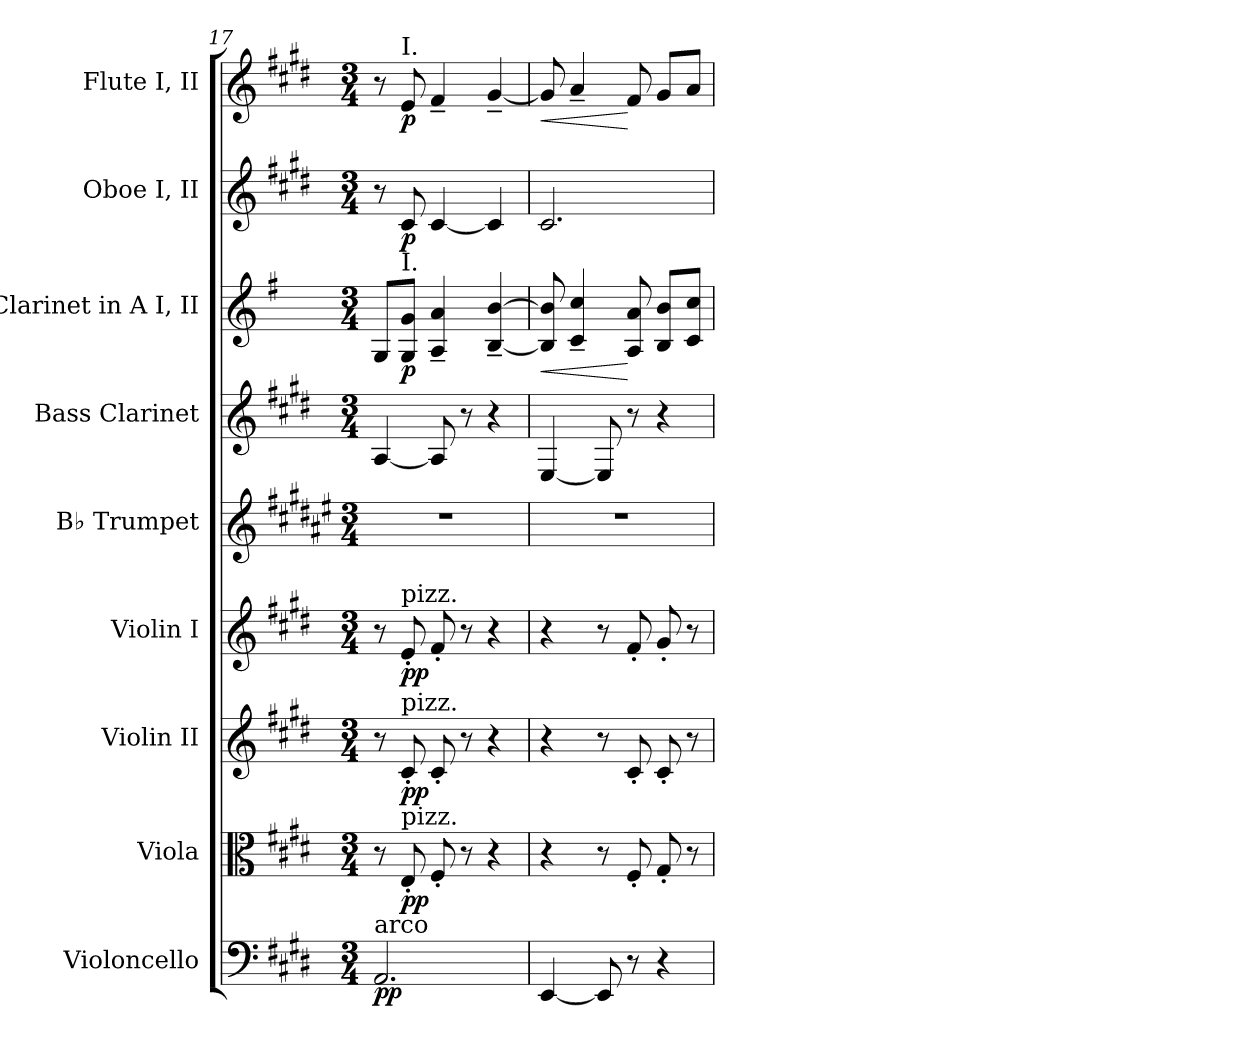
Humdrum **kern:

**kern	**dynam	**kern	**dynam	**kern	**dynam	**kern	**dynam	**kern	**kern	**kern	**dynam	**kern	**dynam	**kern	**dynam
*part9	*part9	*part8	*part8	*part7	*part7	*part6	*part6	*part5	*part4	*part3	*part3	*part2	*part2	*part1	*part1
*staff9	*staff9	*staff8	*staff8	*staff7	*staff7	*staff6	*staff6	*staff5	*staff4	*staff3	*staff3	*staff2	*staff2	*staff1	*staff1
*I"Violoncello	*	*I"Viola	*	*I"Violin II	*	*I"Violin I	*	*I"B♭ Trumpet	*I"Bass Clarinet	*I"Clarinet in A I, II	*	*I"Oboe I, II	*	*I"Flute I, II	*
*I'Vc.	*	*I'Va.	*	*I'Vn. II	*	*I'Vn. I	*	*I'B♭ Tpt.	*I'B. Cl.	*	*	*I'Ob. I, II	*	*I'Fl. I, II	*
*clefF4	*	*clefC3	*	*clefG2	*	*clefG2	*	*clefG2	*clefG2	*clefG2	*	*clefG2	*	*clefG2	*
*	*	*	*	*	*	*	*	*ITrd1c2	*ITrd9c15	*ITrd2c3	*	*	*	*	*
*k[f#c#g#d#]	*	*k[f#c#g#d#]	*	*k[f#c#g#d#]	*	*k[f#c#g#d#]	*	*k[f#c#g#d#]	*k[f#c#g#d#]	*k[f#c#g#d#]	*	*k[f#c#g#d#]	*	*k[f#c#g#d#]	*
*M3/4	*	*M3/4	*	*M3/4	*	*M3/4	*	*M3/4	*M3/4	*M3/4	*	*M3/4	*	*M3/4	*
=17	=17	=17	=17	=17	=17	=17	=17	=17	=17	=17	=17	=17	=17	=17	=17
!LO:TX:a:t=arco	!	!	!	!	!	!	!	!	!	!	!	!	!	!	!
!	!LO:DY:b	!	!	!	!	!	!	!	!	!	!	!	!	!	!
2.AA/	pp	8r	.	8r	.	8r	.	2.r	[4AA/	8E/L	.	8r	.	8r	.
!	!	!	!	!	!	!	!	!	!	!	!	!	!	!LO:TX:a:t=I.	!
!	!	!	!	!	!	!	!	!	!	!LO:TX:a:t=I.	!	!	!	!	!
!	!	!	!	!	!	!LO:TX:a:t=pizz.	!	!	!	!	!	!	!	!	!
!	!	!	!	!LO:TX:a:t=pizz.	!	!	!	!	!	!	!	!	!	!	!
!	!	!LO:TX:a:t=pizz.	!	!	!	!	!	!	!	!	!	!	!	!	!
!	!	!	!LO:DY:b	!	!LO:DY:b	!	!LO:DY:b	!	!	!	!LO:DY:b	!	!LO:DY:b	!	!LO:DY:b
.	.	8E'/	pp	8c#'/	pp	8e'/	pp	.	.	8E/ 8e/J	p	8c#/	p	8e/	p
.	.	8F#'/	.	8c#'/	.	8f#'/	.	.	8AA/]	4F#/~ 4f#/~	.	[4c#/	.	4f#~/	.
.	.	8r	.	8r	.	8r	.	.	8r	.	.	.	.	.	.
.	.	4r	.	4r	.	4r	.	.	4r	[4G#/~ [4g#/~	.	4c#/]	.	[4g#~/	.
=18	=18	=18	=18	=18	=18	=18	=18	=18	=18	=18	=18	=18	=18	=18	=18
!	!	!	!	!	!	!	!	!	!	!	!LO:HP:b	!	!	!	!LO:HP:b
[4EE/	.	4r	.	4r	.	4r	.	2.r	[4EE/	8G#/] 8g#/]	<	2.c#/	.	8g#/]	<
.	.	.	.	.	.	.	.	.	.	4A/~ 4a/~	.	.	.	4a~/	.
8EE/]	.	8r	.	8r	.	8r	.	.	8EE/]	.	.	.	.	.	.
8r	.	8F#'/	.	8c#'/	.	8f#'/	.	.	8r	8F#/ 8f#/	[	.	.	8f#/	[
4r	.	8G#'/	.	8c#'/	.	8g#'/	.	.	4r	8G#/ 8g#/L	.	.	.	8g#/L	.
.	.	8r	.	8r	.	8r	.	.	.	8A/ 8a/J	.	.	.	8a/J	.
=	=	=	=	=	=	=	=	=	=	=	=	=	=	=	=
*-	*-	*-	*-	*-	*-	*-	*-	*-	*-	*-	*-	*-	*-	*-	*-
